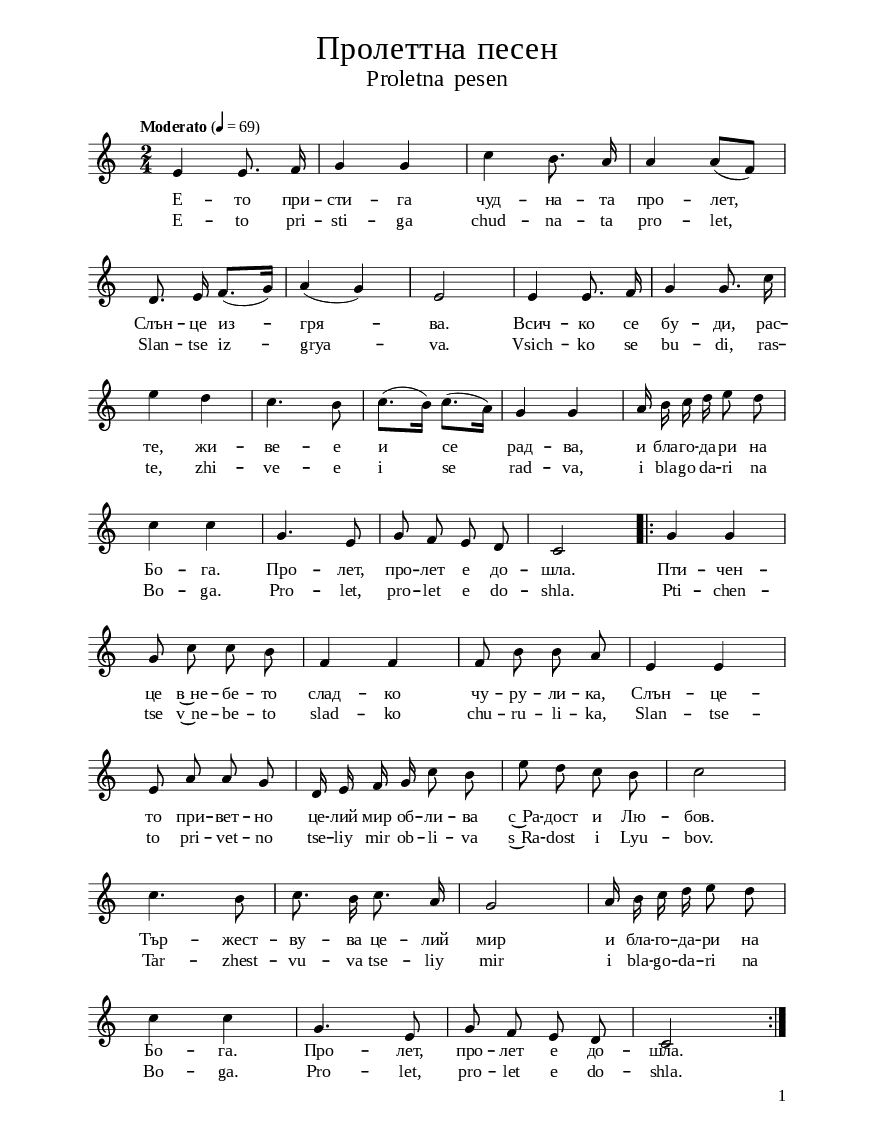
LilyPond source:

\version "2.20.0"

\paper {
  #(set-paper-size "a5")
}

\bookpart {
  \paper {
    print-all-headers = ##t
    print-page-number = ##t
    print-first-page-number = ##t

    % put page numbers on the bottom
    oddHeaderMarkup = \markup ""
    evenHeaderMarkup = \markup ""
    oddFooterMarkup = \markup
    \fill-line {
      ""
      \on-the-fly #print-page-number-check-first \fromproperty #'page:page-number-string
    }
    evenFooterMarkup = \markup
    \fill-line {
      \on-the-fly #print-page-number-check-first \fromproperty #'page:page-number-string
      ""
    }

    left-margin = 1.5\cm
    right-margin = 1.5\cm
    top-margin = 1.6\cm
    bottom-margin = 1.2\cm
    ragged-bottom = ##t % do not spread the staves to fill the whole vertical space

    % change lyrics and titles font (affects notes also)
    fonts =
    #(make-pango-font-tree
      "Times New Roman"
      "DejaVu Sans"
      "DejaVu Sans Mono"
      (/ (* staff-height pt) 3.6))

    % change distance between staves
    system-system-spacing =
    #'((basic-distance . 12)
       (minimum-distance . 6)
       (padding . 1)
       (stretchability . 12))
  }

  \header {
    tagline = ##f
  }

  \score{
    \layout {
      indent = 0.0\cm % remove first line indentation
      %ragged-last = ##t % do not spread last line to fill the whole space
      \context {
        \Score
        \omit BarNumber %remove bar numbers
      } % context

      \context {
        % change staff size
        \Staff
        fontSize = #+0 % affects notes size only
        \override StaffSymbol #'staff-space = #(magstep -3)
        \override StaffSymbol #'thickness = #0.5
        \override BarLine #'hair-thickness = #1
        %\override StaffSymbol #'ledger-line-thickness = #'(0 . 0)
      }

      \context {
        % adjust space between staff and lyrics and between the two lyric lines
        \Lyrics
        \override VerticalAxisGroup.nonstaff-relatedstaff-spacing = #'((basic-distance . 4.5))
        \override VerticalAxisGroup.nonstaff-nonstaff-spacing = #'((minimum-distance . 2))
      }
    } % layout

    \new Voice \absolute {
      \clef treble
      \key c \major
      \time 2/4
      \tempo \markup {
        % make tempo note smaller
        \concat {
          "Moderato " \normal-text { "(" }
          \teeny \general-align #Y #DOWN \note #"4" #0.8
          \normal-text { " = 69)" }
        }
      }
      \autoBeamOff
      e'4  e'8.  f'16 | % 2
      g'4  g'4 | % 3
      c''4 b'8.  a'16 | % 4
      a'4  a'8 ( [  f'8 ) ] | \break % 5
      d'8.  e'16  f'8. ( [  g'16 ) ] | % 6
      a'4 (  g'4 ) | % 7
      e'2  | % 8
      e'4  e'8.  f'16 | % 9
      g'4  g'8. c''16 \break |
      e''4 d''4 | % 11
      c''4. b'8 | % 12
      c''8. ( [ b'16 ) ] c''8. ( [
      a'16 ) ] | % 13
      g'4  g'4 | % 14
      a'16 b'16 c''16 d''16
      e''8 d''8  | % 15
      c''4 c''4  | % 16
      g'4.  e'8 | % 17
      g'8  f'8  e'8  d'8 | % 18
      c'2
      \repeat volta 2 {
        | % 19
        g'4  g'4 \break |
        g'8 c''8 c''8 b'8 | % 21
        f'4  f'4 | % 22
        f'8 b'8 b'8  a'8 | % 23
        e'4  e'4 \break | % 24
        e'8  a'8  a'8  g'8 | % 25
        d'16  e'16  f'16  g'16
        c''8 b'8 | % 26
        e''8 d''8 c''8 b'8 | % 27
        c''2 \break | % 28
        c''4. b'8 | % 29
        c''8. b'16 c''8.  a'16 |
        g'2 | % 31
        a'16 b'16 c''16 d''16
        e''8 d''8 \break | % 32
        c''4 c''4 | % 33
        g'4.  e'8 | % 34
        g'8  f'8  e'8  d'8 | % 35
        c'2
      }
    }

    \addlyrics {
      Е
      -- то при -- сти -- га чуд -- на --
      та про -- лет,  Слън -- це из
      -- гря -- ва. Всич -- ко се
      бу -- ди, рас -- те, жи -- ве -- е и
      се  рад -- ва, и бла -- го --
      да -- ри на Бо -- га. Про -- лет,
      про -- лет е до -- шла. Пти -- чен
      -- це в~не -- бе -- то слад -- ко
      чу -- ру -- ли -- ка, Слън -- це -- то
      при -- вет -- но це -- лий мир об --
      ли -- ва с~Ра -- дост и Лю -- бов.
      Тър -- жест -- ву -- ва це -- лий
      мир и бла -- го -- да -- ри на Бо
      -- га. Про -- лет, про -- лет е до --
      шла.}
      \addlyrics {      E
      -- to pri -- sti -- ga chud -- na --
      ta pro -- let,  Slan -- tse iz
      -- grya -- va. Vsich -- ko se
      bu -- di, ras -- te, zhi -- ve -- e i
      se  rad -- va, i bla -- go --
      da -- ri na Bo -- ga. Pro -- let,
      pro -- let e do -- shla. Pti -- chen
      -- tse v~ne -- be -- to slad -- ko
      chu -- ru -- li -- ka, Slan -- tse -- to
      pri -- vet -- no tse -- liy mir ob --
      li -- va s~Ra -- dost i Lyu -- bov.
      Tar -- zhest -- vu -- va tse -- liy
      mir i bla -- go -- da -- ri na Bo
      -- ga. Pro -- let, pro -- let e do --
      shla.}

      \header {
        title = \markup \column \normal-text \fontsize #2.5 {
          \center-align
          \line { Пролеттна песен}
          \vspace #-0.6
          \center-align
          \line \fontsize #-3 { Proletna pesen }
          \vspace #-0.8
          \center-align
          \line \fontsize #-3 { " " }
        }
      }

      \midi{}

    } % score


    % include foreign translation(s) of the song
    \version "2.20.0"

\markup \fill-line { \fontsize #6 "Frühlingslied" }
\markup \null
\markup \null
\markup \fontsize #+2.5 {
  \hspace #10
  \override #'(baseline-skip . 2)

  \column {
    \line { " " }

 \line { " "Nun kommt der wundervolle Frühling; }

 \line { " "die Sonne geht auf, }

 \line { " "alles erwacht, gedeiht, lebt, }

 \line { " "und freut sich und dankt dem Herrn.}

 \line { " "Der Frühling, der Frühling ist da!}

 \line { " "Ein kleiner Vogel am Himmel zwitschert süß, }

 \line { " "die Sonne überströmt freundlich die ganze Welt mit Freude und Liebe.}

 \line { " "Die gesamte Schöpfung frohlockt und dankt dem Herrn! }

 \line { " "Der Frühling, der Frühling ist da!}

  }
}


  } % bookpart
